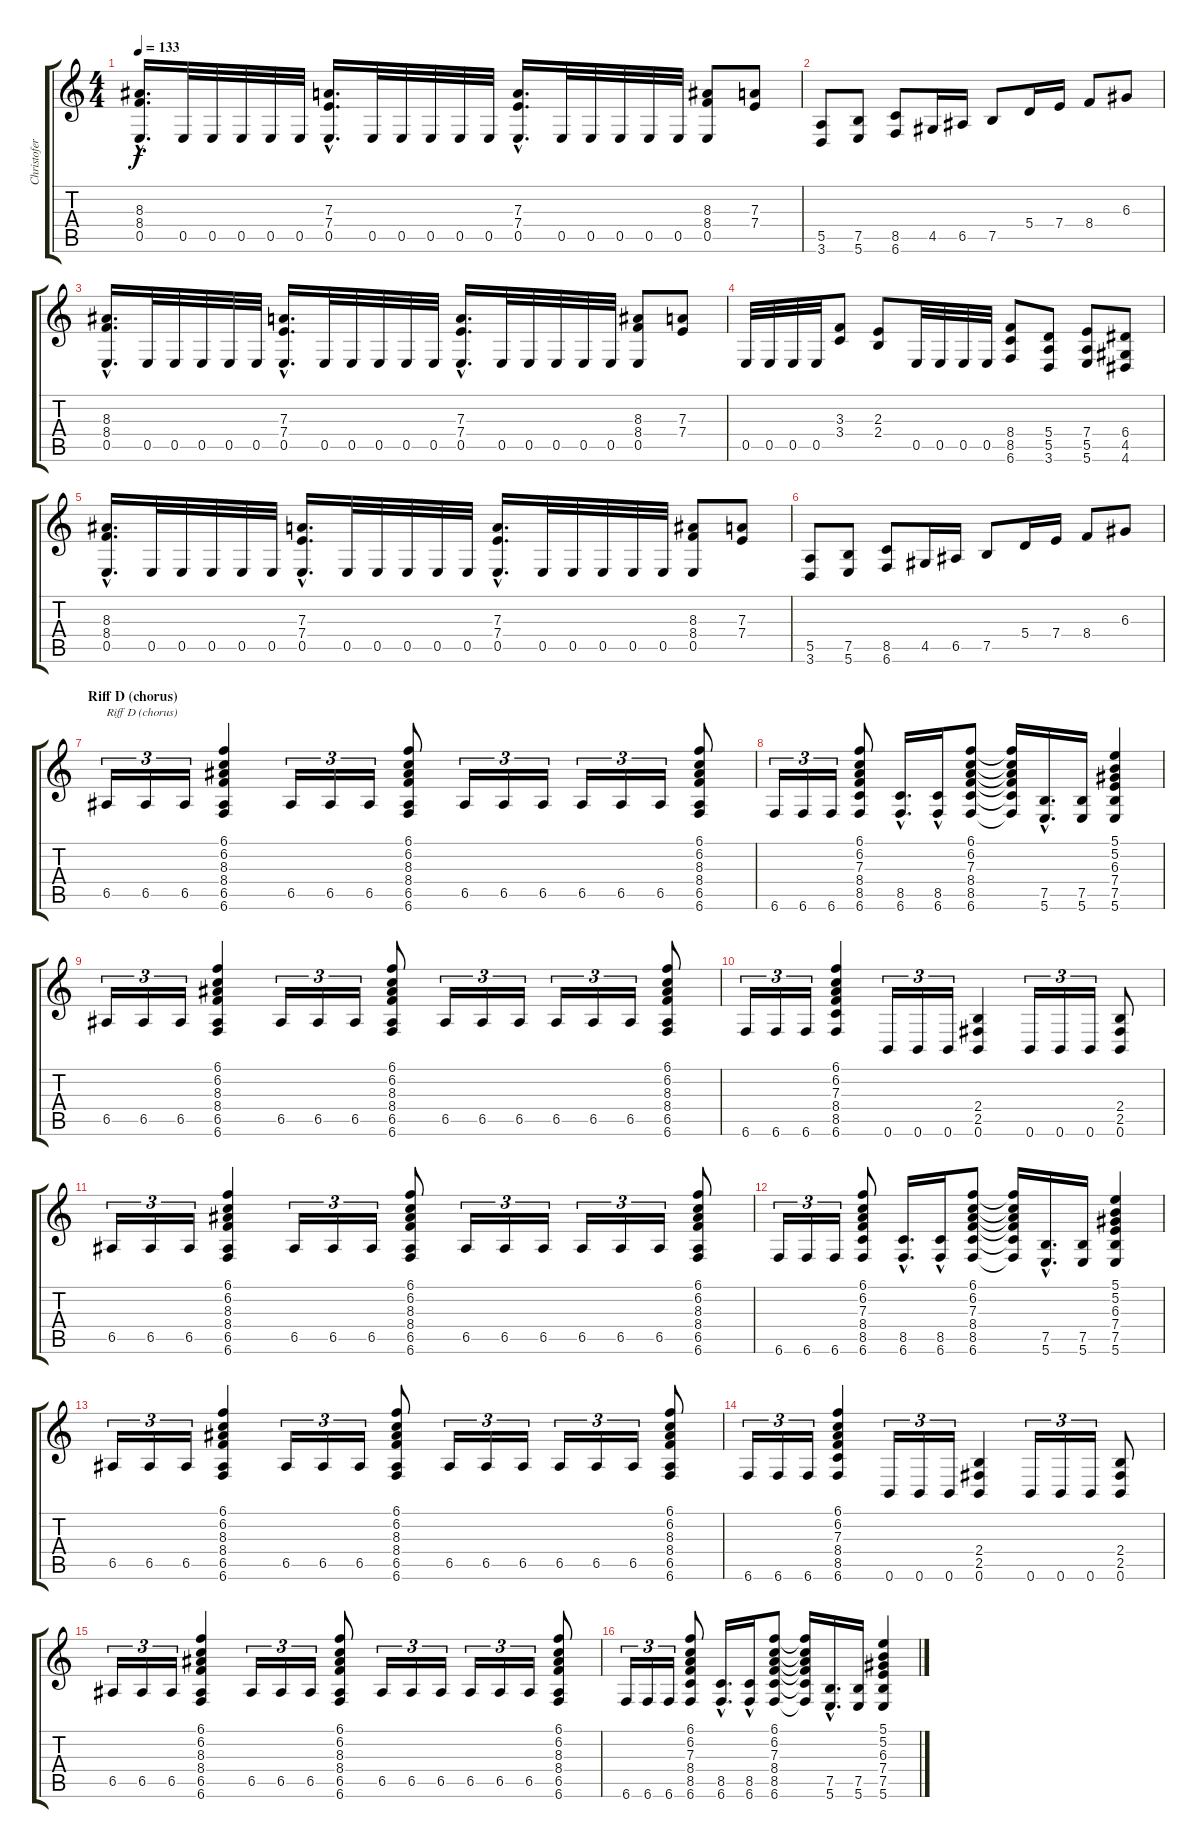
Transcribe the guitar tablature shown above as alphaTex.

\track ("Christofer" "Christofer") {instrument distortionguitar}
\staff {score tabs}
\tuning (B3 Gb3 D3 A2 E2 B1) {hide}
\ts (4 4)
\tempo 133
\clef g2
\ks c
(8.3{hac} 8.4{hac} 0.5{hac}).16{d dy f} 0.5.32 0.5.32 0.5.32 0.5.32 0.5.32 (7.3{hac} 7.4{hac} 0.5{hac}).16{d} 0.5.32 0.5.32 0.5.32 0.5.32 0.5.32 (7.3{hac} 7.4{hac} 0.5{hac}).16{d} 0.5.32 0.5.32 0.5.32 0.5.32 0.5.32 (8.3 8.4 0.5).8 (7.3 7.4).8 |
(5.5 3.6).8 (7.5 5.6).8 (8.5 6.6).8 4.5.16 6.5.16 7.5.8 5.4.16 7.4.16 8.4.8 6.3.8 |
(8.3{hac} 8.4{hac} 0.5{hac}).16{d} 0.5.32 0.5.32 0.5.32 0.5.32 0.5.32 (7.3{hac} 7.4{hac} 0.5{hac}).16{d} 0.5.32 0.5.32 0.5.32 0.5.32 0.5.32 (7.3{hac} 7.4{hac} 0.5{hac}).16{d} 0.5.32 0.5.32 0.5.32 0.5.32 0.5.32 (8.3 8.4 0.5).8 (7.3 7.4).8 |
0.5.32 0.5.32 0.5.32 0.5.32 (3.3 3.4).8 (2.3 2.4).8 0.5.32 0.5.32 0.5.32 0.5.32 (8.4 8.5 6.6).8 (5.4 5.5 3.6).8 (7.4 5.5 5.6).8 (6.4 4.5 4.6).8 |
(8.3{hac} 8.4{hac} 0.5{hac}).16{d} 0.5.32 0.5.32 0.5.32 0.5.32 0.5.32 (7.3{hac} 7.4{hac} 0.5{hac}).16{d} 0.5.32 0.5.32 0.5.32 0.5.32 0.5.32 (7.3{hac} 7.4{hac} 0.5{hac}).16{d} 0.5.32 0.5.32 0.5.32 0.5.32 0.5.32 (8.3 8.4 0.5).8 (7.3 7.4).8 |
(5.5 3.6).8 (7.5 5.6).8 (8.5 6.6).8 4.5.16 6.5.16 7.5.8 5.4.16 7.4.16 8.4.8 6.3.8 |
\section ("" "Riff D (chorus)")
6.5.16{tu (3 2) txt "Riff D (chorus)"} 6.5.16{tu (3 2)} 6.5.16{tu (3 2)} (6.1 6.2 8.3 8.4 6.5 6.6).4 6.5.16{tu (3 2)} 6.5.16{tu (3 2)} 6.5.16{tu (3 2)} (6.1 6.2 8.3 8.4 6.5 6.6).8 6.5.16{tu (3 2)} 6.5.16{tu (3 2)} 6.5.16{tu (3 2)} 6.5.16{tu (3 2)} 6.5.16{tu (3 2)} 6.5.16{tu (3 2)} (6.1 6.2 8.3 8.4 6.5 6.6).8 |
6.6.16{tu (3 2)} 6.6.16{tu (3 2)} 6.6.16{tu (3 2)} (6.1 6.2 7.3 8.4 8.5 6.6).8 (8.5{hac} 6.6{hac}).16{d} (8.5{hac} 6.6{hac}).16 (6.1 6.2 7.3 8.4 8.5 6.6).8 (6.1{t} 6.2{t} 7.3{t} 8.4{t} 8.5{t} 6.6{t}).16 (7.5{hac} 5.6{hac}).16{d} (7.5 5.6).16 (5.1 5.2 6.3 7.4 7.5 5.6).4 |
6.5.16{tu (3 2)} 6.5.16{tu (3 2)} 6.5.16{tu (3 2)} (6.1 6.2 8.3 8.4 6.5 6.6).4 6.5.16{tu (3 2)} 6.5.16{tu (3 2)} 6.5.16{tu (3 2)} (6.1 6.2 8.3 8.4 6.5 6.6).8 6.5.16{tu (3 2)} 6.5.16{tu (3 2)} 6.5.16{tu (3 2)} 6.5.16{tu (3 2)} 6.5.16{tu (3 2)} 6.5.16{tu (3 2)} (6.1 6.2 8.3 8.4 6.5 6.6).8 |
6.6.16{tu (3 2)} 6.6.16{tu (3 2)} 6.6.16{tu (3 2)} (6.1 6.2 7.3 8.4 8.5 6.6).4 0.6.16{tu (3 2)} 0.6.16{tu (3 2)} 0.6.16{tu (3 2)} (2.4 2.5 0.6).4 0.6.16{tu (3 2)} 0.6.16{tu (3 2)} 0.6.16{tu (3 2)} (2.4 2.5 0.6).8 |
6.5.16{tu (3 2)} 6.5.16{tu (3 2)} 6.5.16{tu (3 2)} (6.1 6.2 8.3 8.4 6.5 6.6).4 6.5.16{tu (3 2)} 6.5.16{tu (3 2)} 6.5.16{tu (3 2)} (6.1 6.2 8.3 8.4 6.5 6.6).8 6.5.16{tu (3 2)} 6.5.16{tu (3 2)} 6.5.16{tu (3 2)} 6.5.16{tu (3 2)} 6.5.16{tu (3 2)} 6.5.16{tu (3 2)} (6.1 6.2 8.3 8.4 6.5 6.6).8 |
6.6.16{tu (3 2)} 6.6.16{tu (3 2)} 6.6.16{tu (3 2)} (6.1 6.2 7.3 8.4 8.5 6.6).8 (8.5{hac} 6.6{hac}).16{d} (8.5{hac} 6.6{hac}).16 (6.1 6.2 7.3 8.4 8.5 6.6).8 (6.1{t} 6.2{t} 7.3{t} 8.4{t} 8.5{t} 6.6{t}).16 (7.5{hac} 5.6{hac}).16{d} (7.5 5.6).16 (5.1 5.2 6.3 7.4 7.5 5.6).4 |
6.5.16{tu (3 2)} 6.5.16{tu (3 2)} 6.5.16{tu (3 2)} (6.1 6.2 8.3 8.4 6.5 6.6).4 6.5.16{tu (3 2)} 6.5.16{tu (3 2)} 6.5.16{tu (3 2)} (6.1 6.2 8.3 8.4 6.5 6.6).8 6.5.16{tu (3 2)} 6.5.16{tu (3 2)} 6.5.16{tu (3 2)} 6.5.16{tu (3 2)} 6.5.16{tu (3 2)} 6.5.16{tu (3 2)} (6.1 6.2 8.3 8.4 6.5 6.6).8 |
6.6.16{tu (3 2)} 6.6.16{tu (3 2)} 6.6.16{tu (3 2)} (6.1 6.2 7.3 8.4 8.5 6.6).4 0.6.16{tu (3 2)} 0.6.16{tu (3 2)} 0.6.16{tu (3 2)} (2.4 2.5 0.6).4 0.6.16{tu (3 2)} 0.6.16{tu (3 2)} 0.6.16{tu (3 2)} (2.4 2.5 0.6).8 |
6.5.16{tu (3 2)} 6.5.16{tu (3 2)} 6.5.16{tu (3 2)} (6.1 6.2 8.3 8.4 6.5 6.6).4 6.5.16{tu (3 2)} 6.5.16{tu (3 2)} 6.5.16{tu (3 2)} (6.1 6.2 8.3 8.4 6.5 6.6).8 6.5.16{tu (3 2)} 6.5.16{tu (3 2)} 6.5.16{tu (3 2)} 6.5.16{tu (3 2)} 6.5.16{tu (3 2)} 6.5.16{tu (3 2)} (6.1 6.2 8.3 8.4 6.5 6.6).8 |
6.6.16{tu (3 2)} 6.6.16{tu (3 2)} 6.6.16{tu (3 2)} (6.1 6.2 7.3 8.4 8.5 6.6).8 (8.5{hac} 6.6{hac}).16{d} (8.5{hac} 6.6{hac}).16 (6.1 6.2 7.3 8.4 8.5 6.6).8 (6.1{t} 6.2{t} 7.3{t} 8.4{t} 8.5{t} 6.6{t}).16 (7.5{hac} 5.6{hac}).16{d} (7.5 5.6).16 (5.1 5.2 6.3 7.4 7.5 5.6).4
